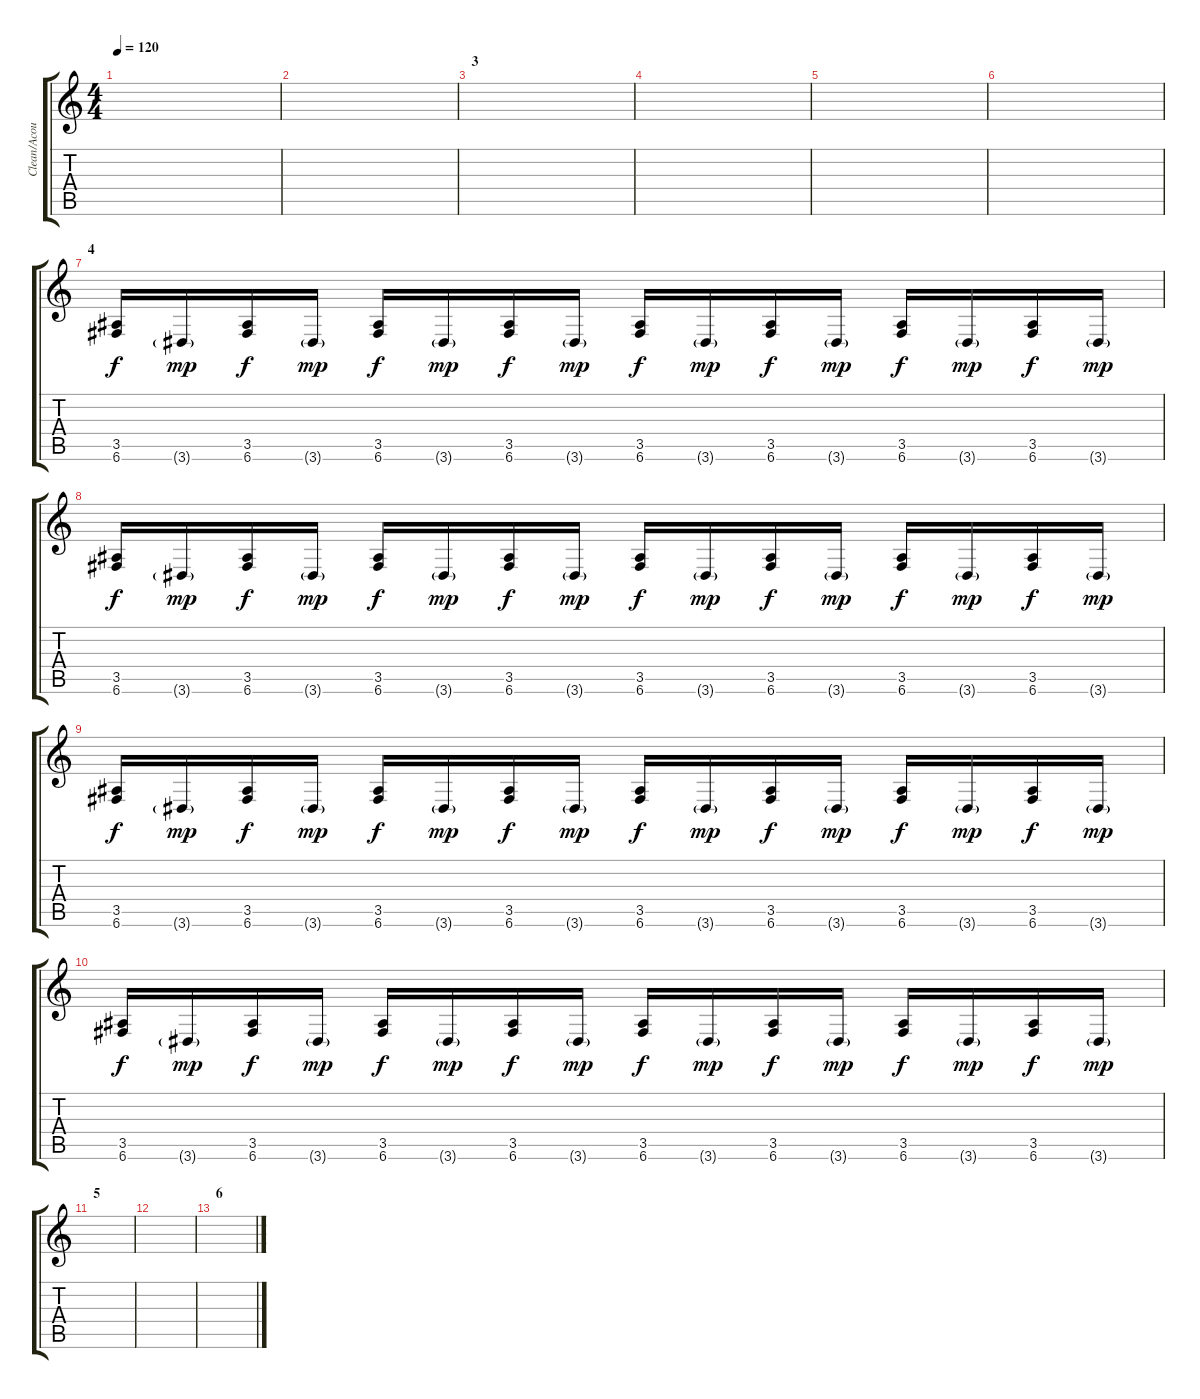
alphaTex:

\track ("Clean/Acoustic Guitar 3" "Clean/Acou") {instrument electricguitarclean}
\staff {score tabs}
\tuning (D4 A3 F3 C3 G2 C2) {hide}
\ts (4 4)
\tempo 120
\clef g2
\ks c
|
|
\section ("" "3")
|
|
|
|
\section ("" "4")
(3.5 6.6).16 3.6{g}.16{dy mp} (3.5 6.6).16{dy f} 3.6{g}.16{dy mp} (3.5 6.6).16{dy f} 3.6{g}.16{dy mp} (3.5 6.6).16{dy f} 3.6{g}.16{dy mp} (3.5 6.6).16{dy f} 3.6{g}.16{dy mp} (3.5 6.6).16{dy f} 3.6{g}.16{dy mp} (3.5 6.6).16{dy f} 3.6{g}.16{dy mp} (3.5 6.6).16{dy f} 3.6{g}.16{dy mp} |
(3.5 6.6).16{dy f} 3.6{g}.16{dy mp} (3.5 6.6).16{dy f} 3.6{g}.16{dy mp} (3.5 6.6).16{dy f} 3.6{g}.16{dy mp} (3.5 6.6).16{dy f} 3.6{g}.16{dy mp} (3.5 6.6).16{dy f} 3.6{g}.16{dy mp} (3.5 6.6).16{dy f} 3.6{g}.16{dy mp} (3.5 6.6).16{dy f} 3.6{g}.16{dy mp} (3.5 6.6).16{dy f} 3.6{g}.16{dy mp} |
(3.5 6.6).16{dy f} 3.6{g}.16{dy mp} (3.5 6.6).16{dy f} 3.6{g}.16{dy mp} (3.5 6.6).16{dy f} 3.6{g}.16{dy mp} (3.5 6.6).16{dy f} 3.6{g}.16{dy mp} (3.5 6.6).16{dy f} 3.6{g}.16{dy mp} (3.5 6.6).16{dy f} 3.6{g}.16{dy mp} (3.5 6.6).16{dy f} 3.6{g}.16{dy mp} (3.5 6.6).16{dy f} 3.6{g}.16{dy mp} |
(3.5 6.6).16{dy f} 3.6{g}.16{dy mp} (3.5 6.6).16{dy f} 3.6{g}.16{dy mp} (3.5 6.6).16{dy f} 3.6{g}.16{dy mp} (3.5 6.6).16{dy f} 3.6{g}.16{dy mp} (3.5 6.6).16{dy f} 3.6{g}.16{dy mp} (3.5 6.6).16{dy f} 3.6{g}.16{dy mp} (3.5 6.6).16{dy f} 3.6{g}.16{dy mp} (3.5 6.6).16{dy f} 3.6{g}.16{dy mp} |
\section ("" "5")
|
|
\section ("" "6")
